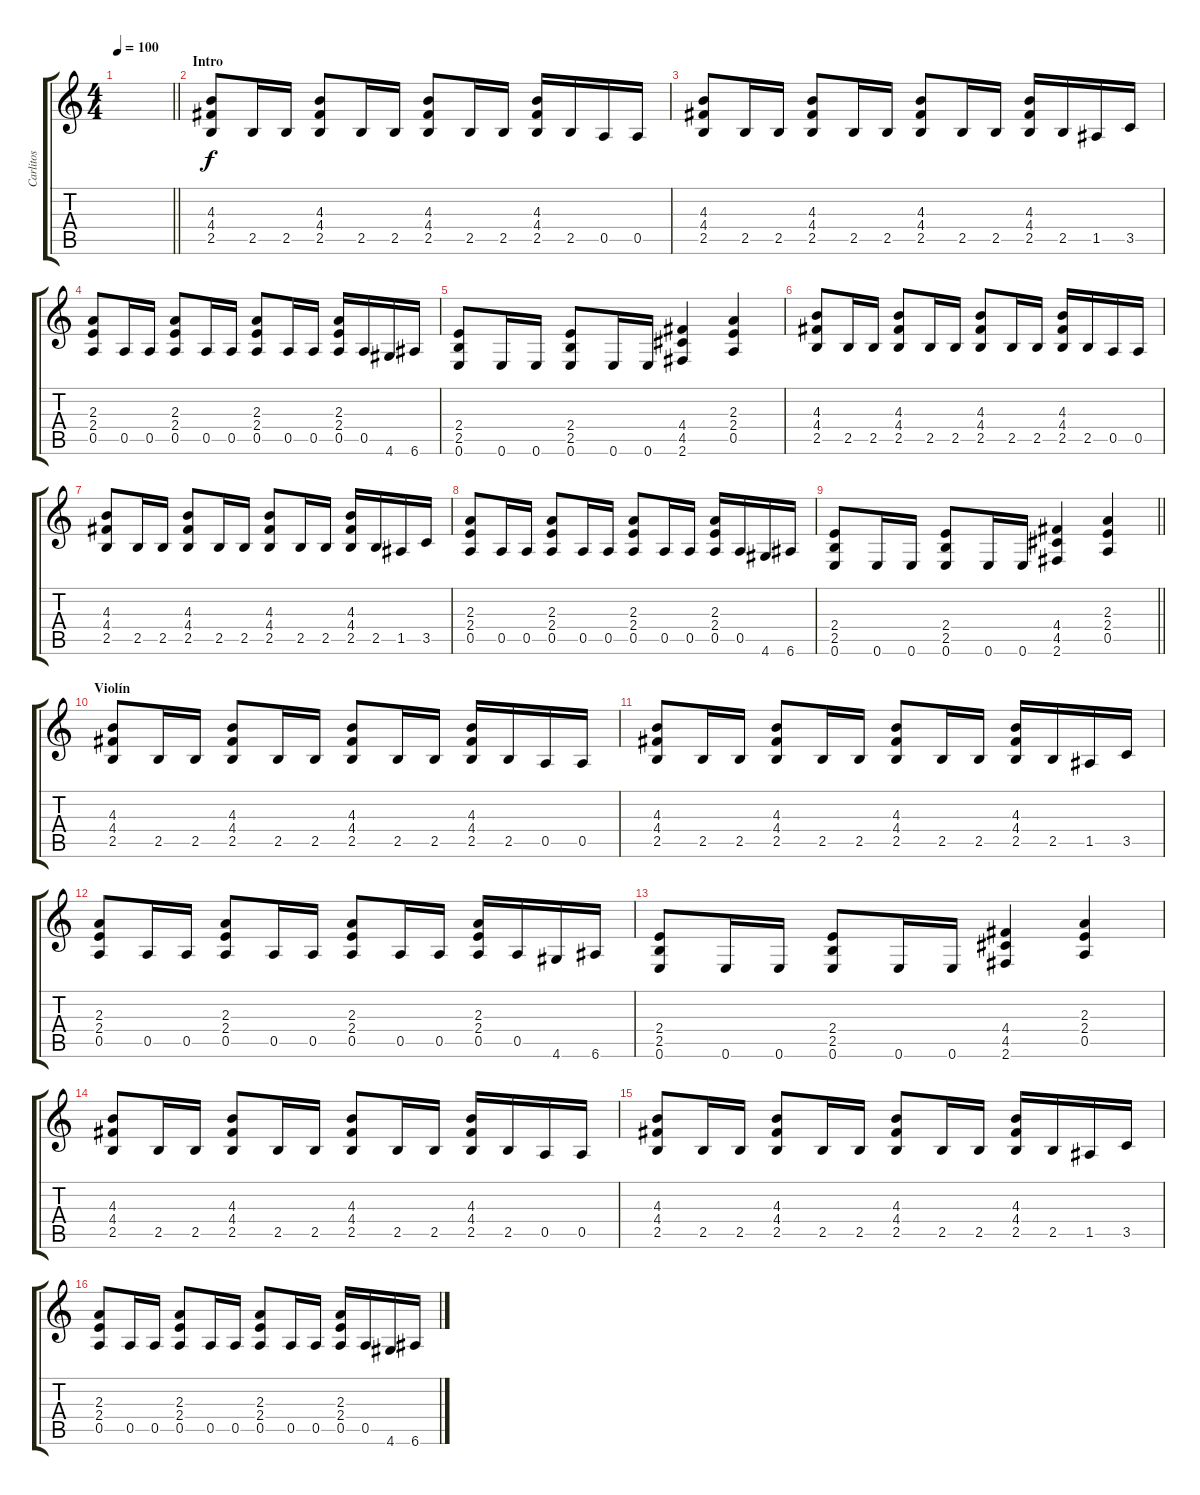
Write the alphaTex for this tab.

\track ("Carlitos" "Carlitos") {instrument distortionguitar}
\staff {score tabs}
\tuning (E4 B3 G3 D3 A2 E2) {hide}
\ts (4 4)
\tempo 100
\clef g2
\barLineRight lightlight
\ks c
|
\section ("" "Intro")
(4.3 4.4 2.5).8 2.5.16 2.5.16 (4.3 4.4 2.5).8 2.5.16 2.5.16 (4.3 4.4 2.5).8 2.5.16 2.5.16 (4.3 4.4 2.5).16 2.5.16 0.5.16 0.5.16 |
(4.3 4.4 2.5).8 2.5.16 2.5.16 (4.3 4.4 2.5).8 2.5.16 2.5.16 (4.3 4.4 2.5).8 2.5.16 2.5.16 (4.3 4.4 2.5).16 2.5.16 1.5.16 3.5.16 |
(2.3 2.4 0.5).8 0.5.16 0.5.16 (2.3 2.4 0.5).8 0.5.16 0.5.16 (2.3 2.4 0.5).8 0.5.16 0.5.16 (2.3 2.4 0.5).16 0.5.16 4.6.16 6.6.16 |
(2.4 2.5 0.6).8 0.6.16 0.6.16 (2.4 2.5 0.6).8 0.6.16 0.6.16 (4.4 4.5 2.6).4 (2.3 2.4 0.5).4 |
(4.3 4.4 2.5).8 2.5.16 2.5.16 (4.3 4.4 2.5).8 2.5.16 2.5.16 (4.3 4.4 2.5).8 2.5.16 2.5.16 (4.3 4.4 2.5).16 2.5.16 0.5.16 0.5.16 |
(4.3 4.4 2.5).8 2.5.16 2.5.16 (4.3 4.4 2.5).8 2.5.16 2.5.16 (4.3 4.4 2.5).8 2.5.16 2.5.16 (4.3 4.4 2.5).16 2.5.16 1.5.16 3.5.16 |
(2.3 2.4 0.5).8 0.5.16 0.5.16 (2.3 2.4 0.5).8 0.5.16 0.5.16 (2.3 2.4 0.5).8 0.5.16 0.5.16 (2.3 2.4 0.5).16 0.5.16 4.6.16 6.6.16 |
\barLineRight lightlight
(2.4 2.5 0.6).8 0.6.16 0.6.16 (2.4 2.5 0.6).8 0.6.16 0.6.16 (4.4 4.5 2.6).4 (2.3 2.4 0.5).4 |
\section ("" "Violín")
(4.3 4.4 2.5).8 2.5.16 2.5.16 (4.3 4.4 2.5).8 2.5.16 2.5.16 (4.3 4.4 2.5).8 2.5.16 2.5.16 (4.3 4.4 2.5).16 2.5.16 0.5.16 0.5.16 |
(4.3 4.4 2.5).8 2.5.16 2.5.16 (4.3 4.4 2.5).8 2.5.16 2.5.16 (4.3 4.4 2.5).8 2.5.16 2.5.16 (4.3 4.4 2.5).16 2.5.16 1.5.16 3.5.16 |
(2.3 2.4 0.5).8 0.5.16 0.5.16 (2.3 2.4 0.5).8 0.5.16 0.5.16 (2.3 2.4 0.5).8 0.5.16 0.5.16 (2.3 2.4 0.5).16 0.5.16 4.6.16 6.6.16 |
(2.4 2.5 0.6).8 0.6.16 0.6.16 (2.4 2.5 0.6).8 0.6.16 0.6.16 (4.4 4.5 2.6).4 (2.3 2.4 0.5).4 |
(4.3 4.4 2.5).8 2.5.16 2.5.16 (4.3 4.4 2.5).8 2.5.16 2.5.16 (4.3 4.4 2.5).8 2.5.16 2.5.16 (4.3 4.4 2.5).16 2.5.16 0.5.16 0.5.16 |
(4.3 4.4 2.5).8 2.5.16 2.5.16 (4.3 4.4 2.5).8 2.5.16 2.5.16 (4.3 4.4 2.5).8 2.5.16 2.5.16 (4.3 4.4 2.5).16 2.5.16 1.5.16 3.5.16 |
(2.3 2.4 0.5).8 0.5.16 0.5.16 (2.3 2.4 0.5).8 0.5.16 0.5.16 (2.3 2.4 0.5).8 0.5.16 0.5.16 (2.3 2.4 0.5).16 0.5.16 4.6.16 6.6.16
